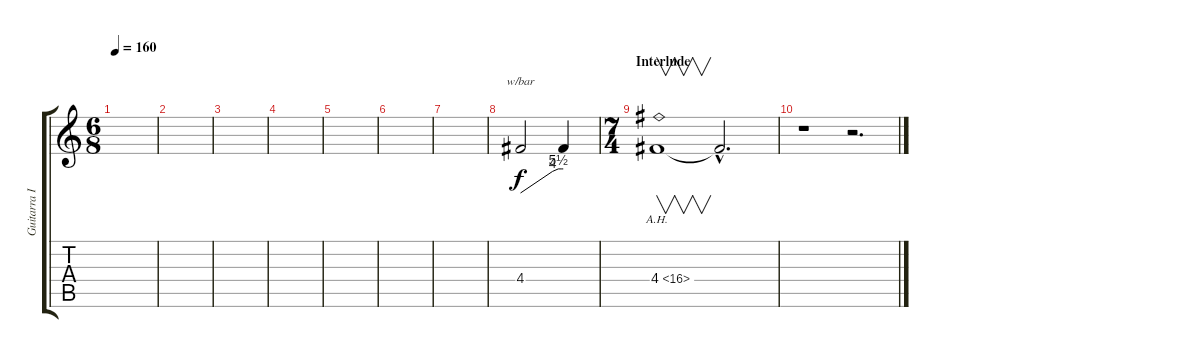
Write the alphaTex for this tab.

\track ("Guitarra II (Solos)" "Guitarra I") {instrument overdrivenguitar}
\staff {score tabs}
\tuning (E4 B3 G3 D3 A2 E2) {hide}
\ts (6 8)
\tempo 160
\clef g2
\ks c
|
|
|
|
|
|
|
4.4.2{tbe (custom default 0 0 45 16 53 22 58 22 60 22) instrument guitarharmonics} 4.4{t}.4 |
\ts (7 4)
\section ("" "Interlude")
4.4{ah 12}.1{v} 4.4{hac t}.2{d} |
r.1{volume 13 instrument overdrivenguitar} r.2{d}
